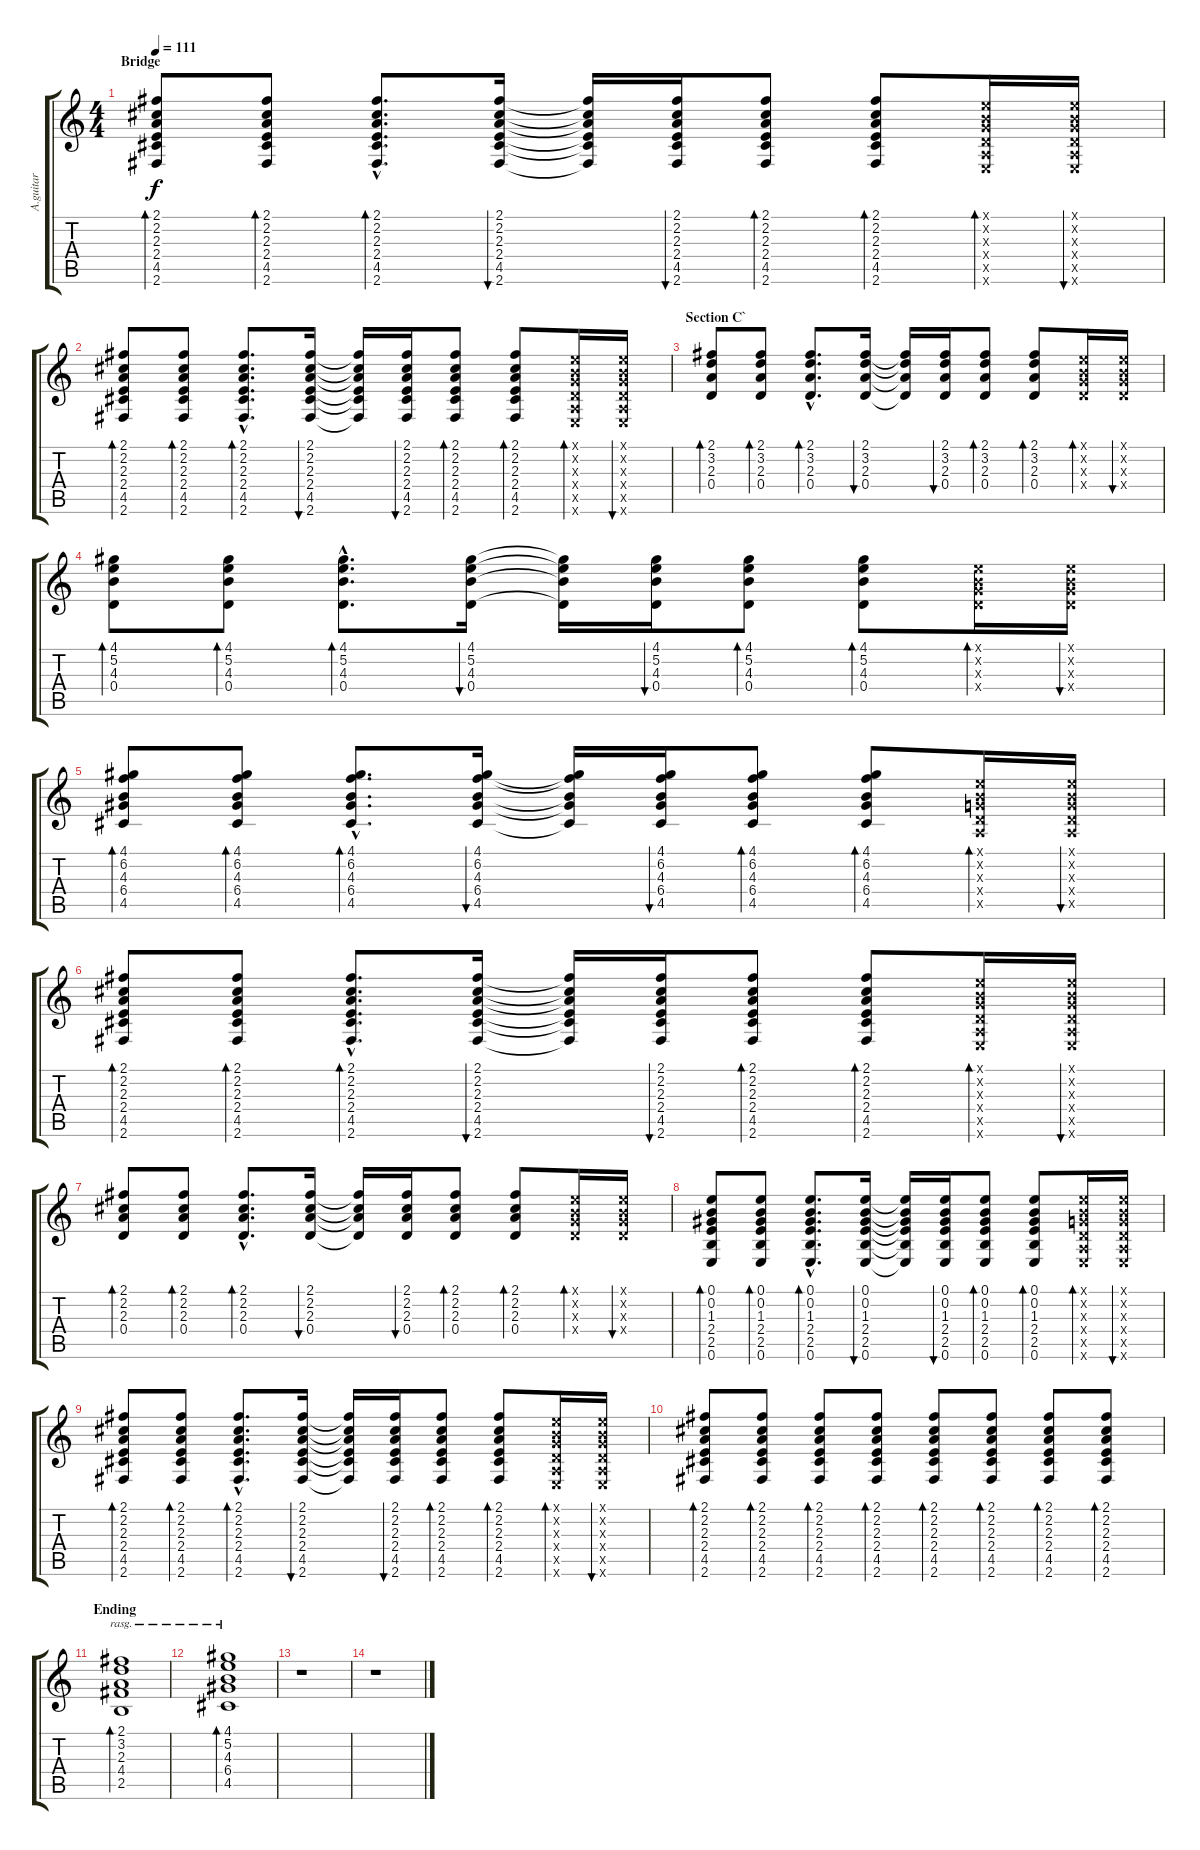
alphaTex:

\track ("A.guitar" "A.guitar") {instrument acousticguitarsteel}
\staff {score tabs}
\tuning (E4 B3 G3 D3 A2 E2) {hide}
\ts (4 4)
\section ("" "Bridge")
\tempo 111
\clef g2
\ks c
(2.1 2.2 2.3 2.4 4.5 2.6).8{bd 60 dy f} (2.1 2.2 2.3 2.4 4.5 2.6).8{bd 60} (2.1{hac} 2.2{hac} 2.3{hac} 2.4{hac} 4.5{hac} 2.6{hac}).8{d bd 60} (2.1 2.2 2.3 2.4 4.5 2.6).16{bu 60} (2.1{t} 2.2{t} 2.3{t} 2.4{t} 4.5{t} 2.6{t}).16 (2.1 2.2 2.3 2.4 4.5 2.6).16{bu 60} (2.1 2.2 2.3 2.4 4.5 2.6).8{bd 60} (2.1 2.2 2.3 2.4 4.5 2.6).8{bd 60} (0.1{x} 0.2{x} 0.3{x} 0.4{x} 0.5{x} 0.6{x}).16{bd 60} (0.1{x} 0.2{x} 0.3{x} 0.4{x} 0.5{x} 0.6{x}).16{bu 60} |
(2.1 2.2 2.3 2.4 4.5 2.6).8{bd 60} (2.1 2.2 2.3 2.4 4.5 2.6).8{bd 60} (2.1{hac} 2.2{hac} 2.3{hac} 2.4{hac} 4.5{hac} 2.6{hac}).8{d bd 60} (2.1 2.2 2.3 2.4 4.5 2.6).16{bu 60} (2.1{t} 2.2{t} 2.3{t} 2.4{t} 4.5{t} 2.6{t}).16 (2.1 2.2 2.3 2.4 4.5 2.6).16{bu 60} (2.1 2.2 2.3 2.4 4.5 2.6).8{bd 60} (2.1 2.2 2.3 2.4 4.5 2.6).8{bd 60} (0.1{x} 0.2{x} 0.3{x} 0.4{x} 0.5{x} 0.6{x}).16{bd 60} (0.1{x} 0.2{x} 0.3{x} 0.4{x} 0.5{x} 0.6{x}).16{bu 60} |
\section ("" "Section C`")
(2.1 3.2 2.3 0.4).8{bd 60} (2.1 3.2 2.3 0.4).8{bd 60} (2.1{hac} 3.2{hac} 2.3{hac} 0.4{hac}).8{d bd 60} (2.1 3.2 2.3 0.4).16{bu 60} (2.1{t} 3.2{t} 2.3{t} 0.4{t}).16 (2.1 3.2 2.3 0.4).16{bu 60} (2.1 3.2 2.3 0.4).8{bd 60} (2.1 3.2 2.3 0.4).8{bd 60} (0.1{x} 0.2{x} 0.3{x} 0.4{x}).16{bd 60} (0.1{x} 0.2{x} 0.3{x} 0.4{x}).16{bu 60} |
(4.1 5.2 4.3 0.4).8{bd 60} (4.1 5.2 4.3 0.4).8{bd 60} (4.1{hac} 5.2{hac} 4.3{hac} 0.4{hac}).8{d bd 60} (4.1 5.2 4.3 0.4).16{bu 60} (4.1{t} 5.2{t} 4.3{t} 0.4{t}).16 (4.1 5.2 4.3 0.4).16{bu 60} (4.1 5.2 4.3 0.4).8{bd 60} (4.1 5.2 4.3 0.4).8{bd 60} (0.1{x} 0.2{x} 0.3{x} 0.4{x}).16{bd 60} (0.1{x} 0.2{x} 0.3{x} 0.4{x}).16{bu 60} |
(4.1 6.2 4.3 6.4 4.5).8{bd 60} (4.1 6.2 4.3 6.4 4.5).8{bd 60} (4.1{hac} 6.2{hac} 4.3{hac} 6.4{hac} 4.5{hac}).8{d bd 60} (4.1 6.2 4.3 6.4 4.5).16{bu 60} (4.1{t} 6.2{t} 4.3{t} 6.4{t} 4.5{t}).16 (4.1 6.2 4.3 6.4 4.5).16{bu 60} (4.1 6.2 4.3 6.4 4.5).8{bd 60} (4.1 6.2 4.3 6.4 4.5).8{bd 60} (0.1{x} 0.2{x} 0.3{x} 0.4{x} 0.5{x}).16{bd 60} (0.1{x} 0.2{x} 0.3{x} 0.4{x} 0.5{x}).16{bu 60} |
(2.1 2.2 2.3 2.4 4.5 2.6).8{bd 60} (2.1 2.2 2.3 2.4 4.5 2.6).8{bd 60} (2.1{hac} 2.2{hac} 2.3{hac} 2.4{hac} 4.5{hac} 2.6{hac}).8{d bd 60} (2.1 2.2 2.3 2.4 4.5 2.6).16{bu 60} (2.1{t} 2.2{t} 2.3{t} 2.4{t} 4.5{t} 2.6{t}).16 (2.1 2.2 2.3 2.4 4.5 2.6).16{bu 60} (2.1 2.2 2.3 2.4 4.5 2.6).8{bd 60} (2.1 2.2 2.3 2.4 4.5 2.6).8{bd 60} (0.1{x} 0.2{x} 0.3{x} 0.4{x} 0.5{x} 0.6{x}).16{bd 60} (0.1{x} 0.2{x} 0.3{x} 0.4{x} 0.5{x} 0.6{x}).16{bu 60} |
(2.1 2.2 2.3 0.4).8{bd 60} (2.1 2.2 2.3 0.4).8{bd 60} (2.1{hac} 2.2{hac} 2.3{hac} 0.4{hac}).8{d bd 60} (2.1 2.2 2.3 0.4).16{bu 60} (2.1{t} 2.2{t} 2.3{t} 0.4{t}).16 (2.1 2.2 2.3 0.4).16{bu 60} (2.1 2.2 2.3 0.4).8{bd 60} (2.1 2.2 2.3 0.4).8{bd 60} (0.1{x} 0.2{x} 0.3{x} 0.4{x}).16{bd 60} (0.1{x} 0.2{x} 0.3{x} 0.4{x}).16{bu 60} |
(0.1 0.2 1.3 2.4 2.5 0.6).8{bd 60} (0.1 0.2 1.3 2.4 2.5 0.6).8{bd 60} (0.1{hac} 0.2{hac} 1.3{hac} 2.4{hac} 2.5{hac} 0.6{hac}).8{d bd 60} (0.1 0.2 1.3 2.4 2.5 0.6).16{bu 60} (0.1{t} 0.2{t} 1.3{t} 2.4{t} 2.5{t} 0.6{t}).16 (0.1 0.2 1.3 2.4 2.5 0.6).16{bu 60} (0.1 0.2 1.3 2.4 2.5 0.6).8{bd 60} (0.1 0.2 1.3 2.4 2.5 0.6).8{bd 60} (0.1{x} 0.2{x} 0.3{x} 0.4{x} 0.5{x} 0.6{x}).16{bd 60} (0.1{x} 0.2{x} 0.3{x} 0.4{x} 0.5{x} 0.6{x}).16{bu 60} |
(2.1 2.2 2.3 2.4 4.5 2.6).8{bd 60} (2.1 2.2 2.3 2.4 4.5 2.6).8{bd 60} (2.1{hac} 2.2{hac} 2.3{hac} 2.4{hac} 4.5{hac} 2.6{hac}).8{d bd 60} (2.1 2.2 2.3 2.4 4.5 2.6).16{bu 60} (2.1{t} 2.2{t} 2.3{t} 2.4{t} 4.5{t} 2.6{t}).16 (2.1 2.2 2.3 2.4 4.5 2.6).16{bu 60} (2.1 2.2 2.3 2.4 4.5 2.6).8{bd 60} (2.1 2.2 2.3 2.4 4.5 2.6).8{bd 60} (0.1{x} 0.2{x} 0.3{x} 0.4{x} 0.5{x} 0.6{x}).16{bd 60} (0.1{x} 0.2{x} 0.3{x} 0.4{x} 0.5{x} 0.6{x}).16{bu 60} |
(2.1 2.2 2.3 2.4 4.5 2.6).8{bd 60} (2.1 2.2 2.3 2.4 4.5 2.6).8{bd 60} (2.1 2.2 2.3 2.4 4.5 2.6).8{bd 60} (2.1 2.2 2.3 2.4 4.5 2.6).8{bd 60} (2.1 2.2 2.3 2.4 4.5 2.6).8{bd 60} (2.1 2.2 2.3 2.4 4.5 2.6).8{bd 60} (2.1 2.2 2.3 2.4 4.5 2.6).8{bd 60} (2.1 2.2 2.3 2.4 4.5 2.6).8{bd 60} |
\section ("" "Ending")
(2.1 3.2 2.3 4.4 2.5).1{bd 240 rasg ii} |
(4.1 5.2 4.3 6.4 4.5).1{bd 240 rasg ii} |
r.1 |
r.1
